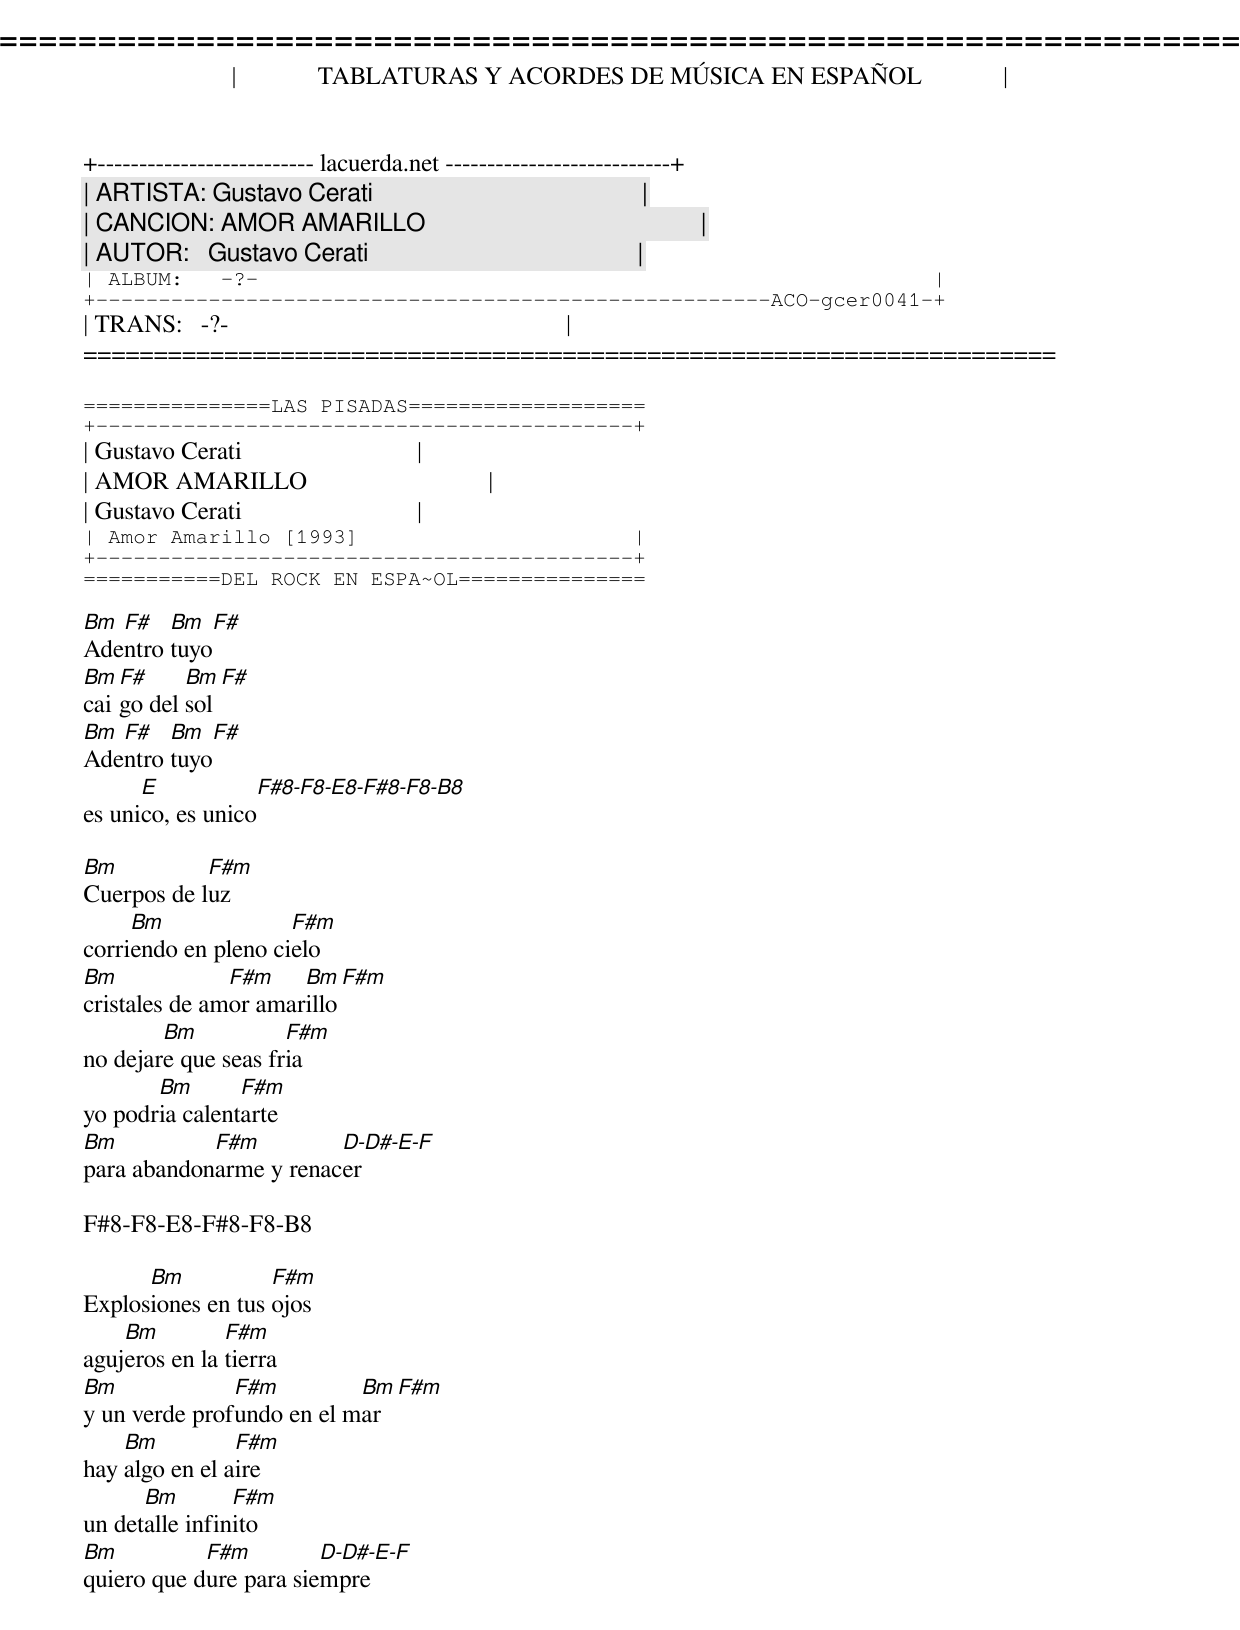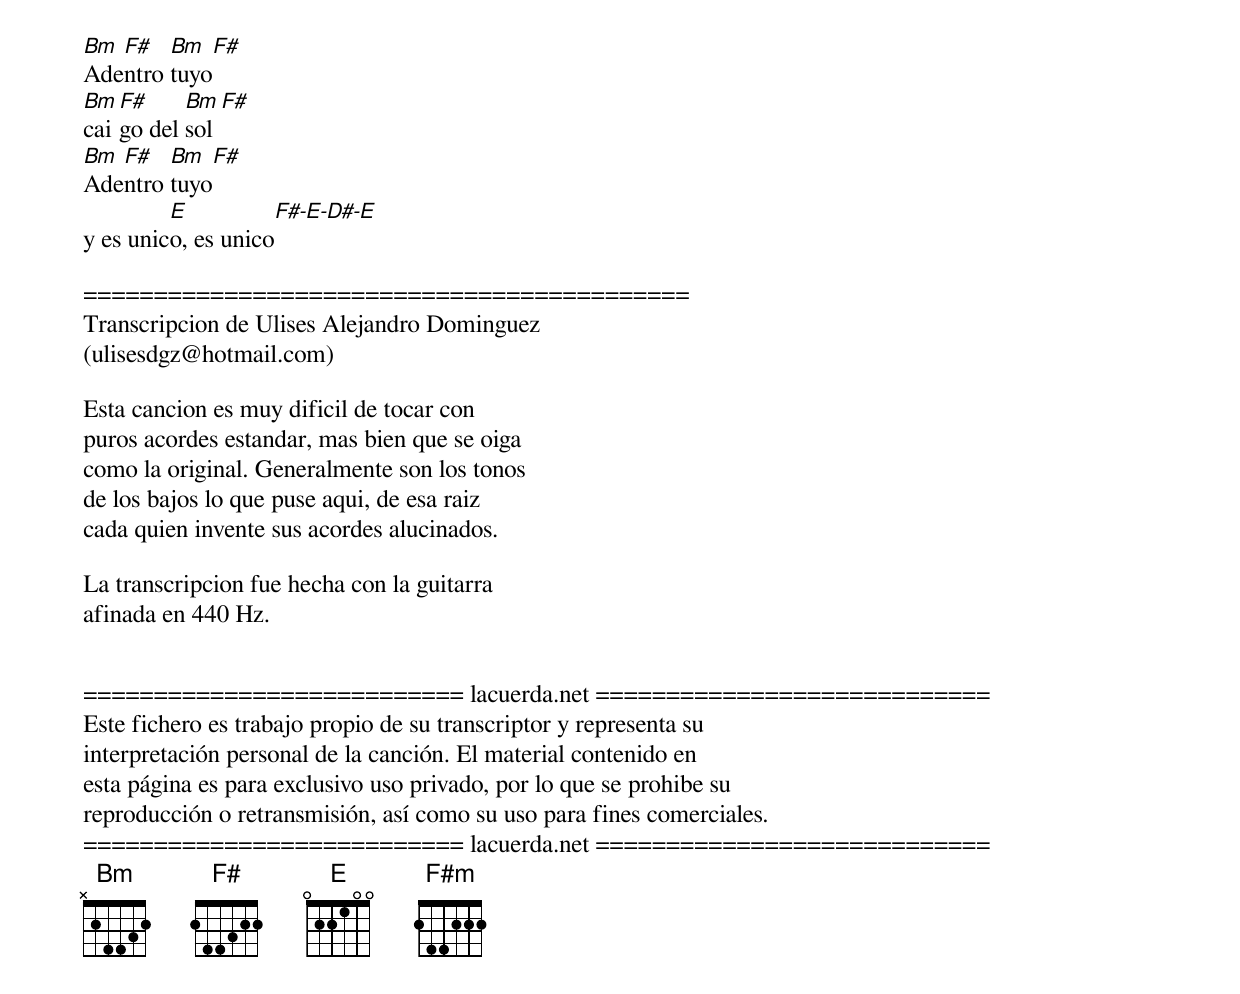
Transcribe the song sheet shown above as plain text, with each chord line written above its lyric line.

=====================================================================
|             TABLATURAS Y ACORDES DE MÚSICA EN ESPAÑOL             |
+-------------------------- lacuerda.net ---------------------------+
| ARTISTA: Gustavo Cerati                                           |
| CANCION: AMOR AMARILLO                                            |
| AUTOR:   Gustavo Cerati                                           |
| ALBUM:   -?-                                                      |
+------------------------------------------------------ACO-gcer0041-+
| TRANS:   -?-                                                      |
=====================================================================

===============LAS PISADAS===================
+-------------------------------------------+
| Gustavo Cerati                            |
| AMOR AMARILLO                             |
| Gustavo Cerati                            |
| Amor Amarillo [1993]                      |
+-------------------------------------------+
===========DEL ROCK EN ESPA~OL===============

Bm F#   Bm  F#
Adentro tuyo
Bm F#     Bm F#
caigo del sol
Bm F#   Bm  F#
Adentro tuyo
      E           F#8-F8-E8-F#8-F8-B8
es unico, es unico

Bm          F#m
Cuerpos de luz
     Bm              F#m
corriendo en pleno cielo
Bm             F#m    Bm   F#m
cristales de amor amarillo
        Bm           F#m
no dejare que seas fria
       Bm       F#m
yo podria calentarte
Bm          F#m         D-D#-E-F
para abandonarme y renacer

F#8-F8-E8-F#8-F8-B8

      Bm           F#m
Explosiones en tus ojos
    Bm         F#m
agujeros en la tierra
Bm             F#m         Bm F#m
y un verde profundo en el mar
    Bm          F#m
hay algo en el aire
      Bm        F#m
un detalle infinito
Bm          F#m         D-D#-E-F
quiero que dure para siempre

Bm F#   Bm  F#
Adentro tuyo
Bm F#     Bm F#
caigo del sol
Bm F#   Bm  F#
Adentro tuyo
         E            F#-E-D#-E
y es unico, es unico

===========================================
Transcripcion de Ulises Alejandro Dominguez
(ulisesdgz@hotmail.com)

Esta cancion es muy dificil de tocar con
puros acordes estandar, mas bien que se oiga
como la original. Generalmente son los tonos
de los bajos lo que puse aqui, de esa raiz
cada quien invente sus acordes alucinados.

La transcripcion fue hecha con la guitarra
afinada en 440 Hz.


=========================== lacuerda.net ============================
Este fichero es trabajo propio de su transcriptor y representa su
interpretación personal de la canción. El material contenido en
esta página es para exclusivo uso privado, por lo que se prohibe su
reproducción o retransmisión, así como su uso para fines comerciales.
=========================== lacuerda.net ============================
